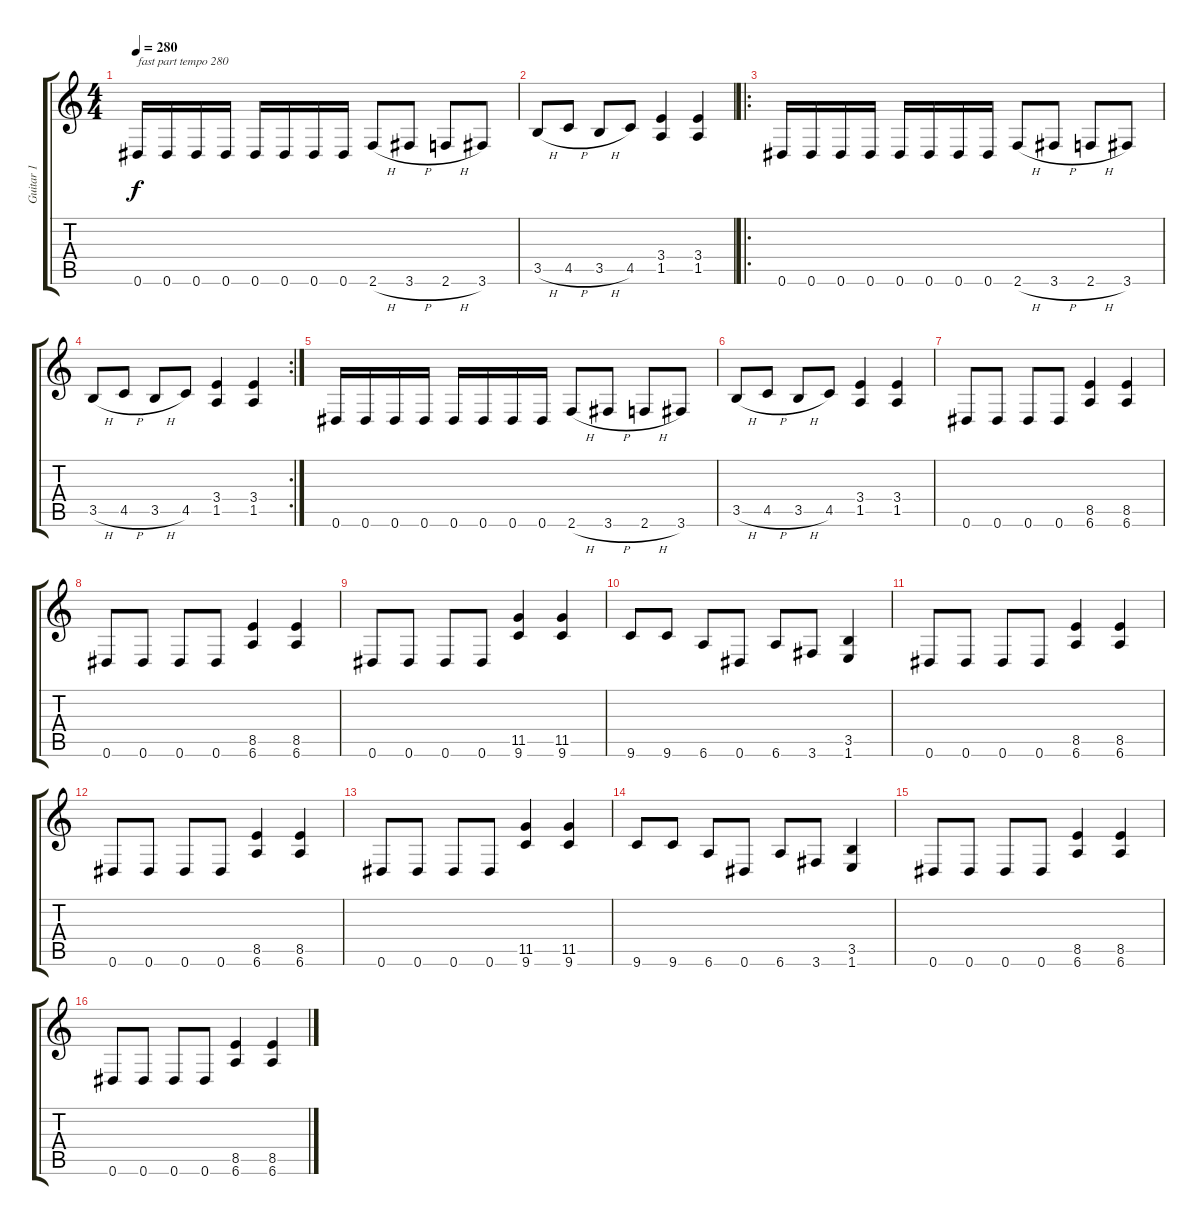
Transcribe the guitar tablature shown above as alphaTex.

\track ("Guitar 1" "Guitar 1") {instrument distortionguitar}
\staff {score tabs}
\tuning (Eb4 Bb3 Gb3 Db3 Ab2 Eb2) {hide}
\ts (4 4)
\tempo 280
\clef g2
\ks c
0.6.16{txt "fast part tempo 280" dy f} 0.6.16 0.6.16 0.6.16 0.6.16 0.6.16 0.6.16 0.6.16 2.6{h}.8 3.6{h}.8 2.6{h}.8 3.6.8 |
3.5{h}.8 4.5{h}.8 3.5{h}.8 4.5.8 (3.4 1.5).4 (3.4 1.5).4 |
\ro
0.6.16 0.6.16 0.6.16 0.6.16 0.6.16 0.6.16 0.6.16 0.6.16 2.6{h}.8 3.6{h}.8 2.6{h}.8 3.6.8 |
\rc 2
3.5{h}.8 4.5{h}.8 3.5{h}.8 4.5.8 (3.4 1.5).4 (3.4 1.5).4 |
0.6.16 0.6.16 0.6.16 0.6.16 0.6.16 0.6.16 0.6.16 0.6.16 2.6{h}.8 3.6{h}.8 2.6{h}.8 3.6.8 |
3.5{h}.8 4.5{h}.8 3.5{h}.8 4.5.8 (3.4 1.5).4 (3.4 1.5).4 |
0.6.8 0.6.8 0.6.8 0.6.8 (8.5 6.6).4 (8.5 6.6).4 |
0.6.8 0.6.8 0.6.8 0.6.8 (8.5 6.6).4 (8.5 6.6).4 |
0.6.8 0.6.8 0.6.8 0.6.8 (11.5 9.6).4 (11.5 9.6).4 |
9.6.8 9.6.8 6.6.8 0.6.8 6.6.8 3.6.8 (3.5 1.6).4 |
0.6.8 0.6.8 0.6.8 0.6.8 (8.5 6.6).4 (8.5 6.6).4 |
0.6.8 0.6.8 0.6.8 0.6.8 (8.5 6.6).4 (8.5 6.6).4 |
0.6.8 0.6.8 0.6.8 0.6.8 (11.5 9.6).4 (11.5 9.6).4 |
9.6.8 9.6.8 6.6.8 0.6.8 6.6.8 3.6.8 (3.5 1.6).4 |
0.6.8 0.6.8 0.6.8 0.6.8 (8.5 6.6).4 (8.5 6.6).4 |
0.6.8 0.6.8 0.6.8 0.6.8 (8.5 6.6).4 (8.5 6.6).4
